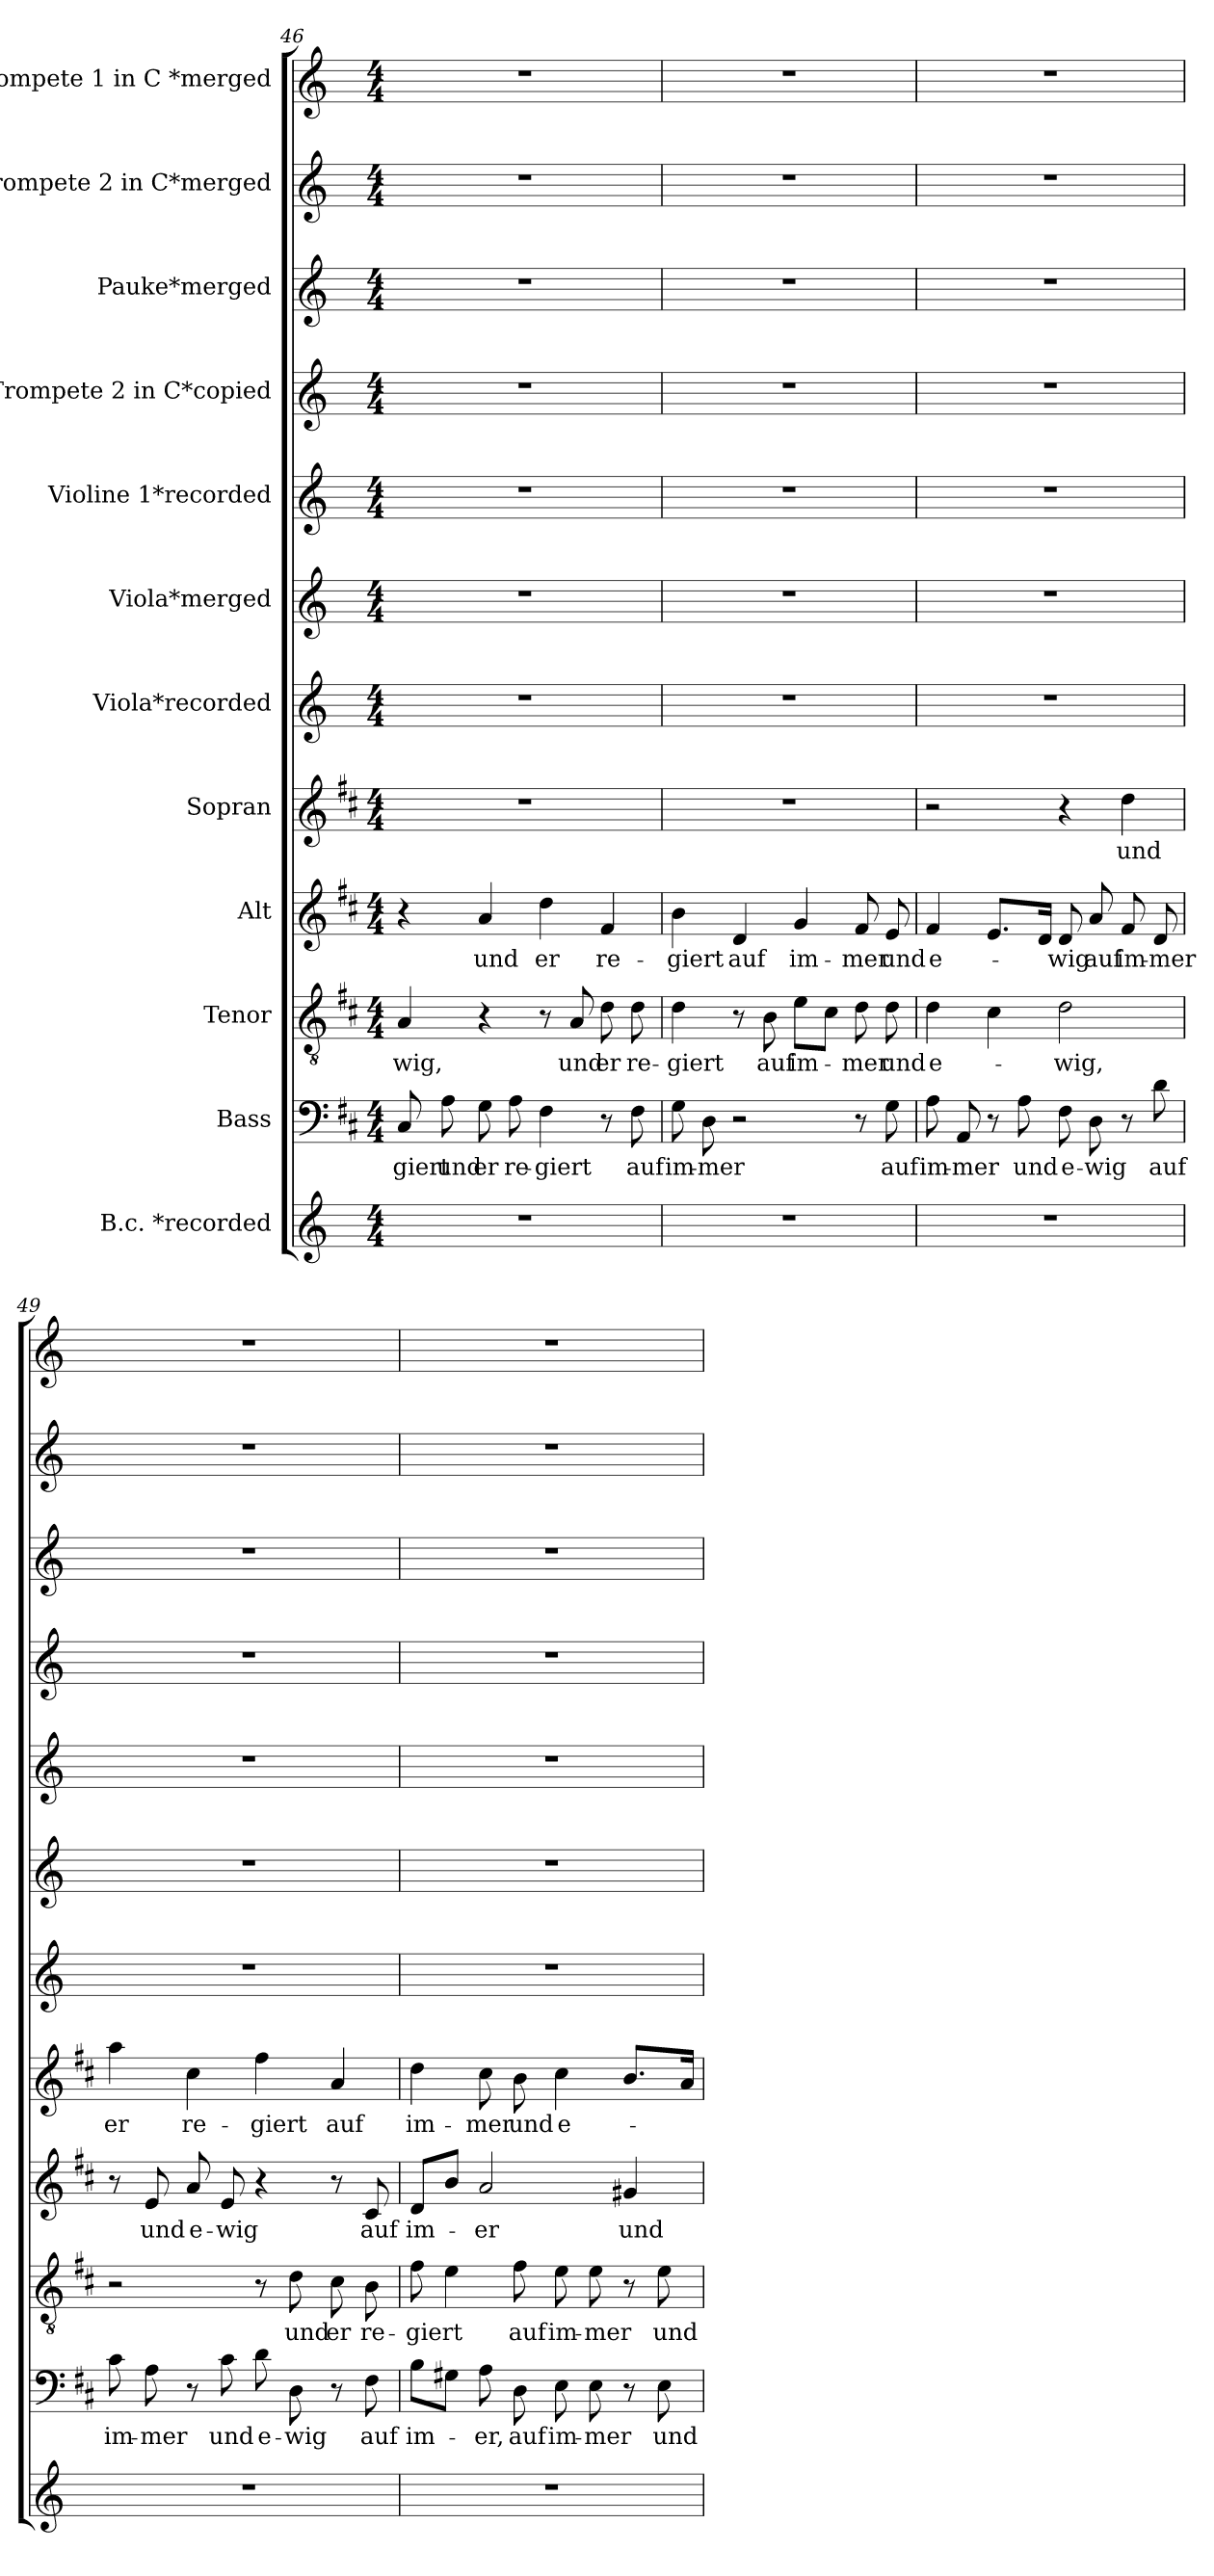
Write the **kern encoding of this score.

**kern	**kern	**text	**kern	**text	**kern	**text	**kern	**text	**kern	**kern	**kern	**kern	**kern	**kern	**kern
*part12	*part11	*part11	*part10	*part10	*part9	*part9	*part8	*part8	*part7	*part6	*part5	*part4	*part3	*part2	*part1
*staff12	*staff11	*staff11	*staff10	*staff10	*staff9	*staff9	*staff8	*staff8	*staff7	*staff6	*staff5	*staff4	*staff3	*staff2	*staff1
*I"B.c. *recorded	*I"Bass	*	*I"Tenor	*	*I"Alt	*	*I"Sopran	*	*I"Viola*recorded	*I"Viola*merged	*I"Violine 1*recorded	*I"Trompete 2 in C*copied	*I"Pauke*merged	*I"Trompete 2 in C*merged	*I"Trompete 1 in C *merged
!!LO:LB:g=z
*clefG2	*clefF4	*	*clefGv2	*	*clefG2	*	*clefG2	*	*clefG2	*clefG2	*clefG2	*clefG2	*clefG2	*clefG2	*clefG2
*k[]	*k[f#c#]	*	*k[f#c#]	*	*k[f#c#]	*	*k[f#c#]	*	*k[]	*k[]	*k[]	*k[]	*k[]	*k[]	*k[]
*C:	*D:	*	*D:	*	*D:	*	*D:	*	*C:	*C:	*C:	*C:	*C:	*C:	*C:
*M4/4	*M4/4	*	*M4/4	*	*M4/4	*	*M4/4	*	*M4/4	*M4/4	*M4/4	*M4/4	*M4/4	*M4/4	*M4/4
=46	=46	=46	=46	=46	=46	=46	=46	=46	=46	=46	=46	=46	=46	=46	=46
!	!	!LO:LY:b	!	!LO:LY:b	!	!	!	!	!	!	!	!	!	!	!
1r	8C#/	-giert	4A/	-wig,	4r	.	1r	.	1r	1r	1r	1r	1r	1r	1r
!	!	!LO:LY:b	!	!	!	!	!	!	!	!	!	!	!	!	!
.	8A\	und	.	.	.	.	.	.	.	.	.	.	.	.	.
!	!	!LO:LY:b	!	!	!	!LO:LY:b	!	!	!	!	!	!	!	!	!
.	8G\	er	4r	.	4a/	und	.	.	.	.	.	.	.	.	.
!	!	!LO:LY:b	!	!	!	!	!	!	!	!	!	!	!	!	!
.	8A\	re-	.	.	.	.	.	.	.	.	.	.	.	.	.
!	!	!LO:LY:b	!	!	!	!LO:LY:b	!	!	!	!	!	!	!	!	!
.	4F#\	-giert	8r	.	4dd\	er	.	.	.	.	.	.	.	.	.
!	!	!	!	!LO:LY:b	!	!	!	!	!	!	!	!	!	!	!
.	.	.	8A/	und	.	.	.	.	.	.	.	.	.	.	.
!	!	!	!	!LO:LY:b	!	!LO:LY:b	!	!	!	!	!	!	!	!	!
.	8r	.	8d\	er	4f#/	re-	.	.	.	.	.	.	.	.	.
!	!	!LO:LY:b	!	!LO:LY:b	!	!	!	!	!	!	!	!	!	!	!
.	8F#\	auf	8d\	re-	.	.	.	.	.	.	.	.	.	.	.
=47	=47	=47	=47	=47	=47	=47	=47	=47	=47	=47	=47	=47	=47	=47	=47
!	!	!LO:LY:b	!	!LO:LY:b	!	!LO:LY:b	!	!	!	!	!	!	!	!	!
1r	8G\	im-	4d\	-giert	4b\	-giert	1r	.	1r	1r	1r	1r	1r	1r	1r
!	!	!LO:LY:b	!	!	!	!	!	!	!	!	!	!	!	!	!
.	8D\	-mer	.	.	.	.	.	.	.	.	.	.	.	.	.
!	!	!	!	!	!	!LO:LY:b	!	!	!	!	!	!	!	!	!
.	2r	.	8r	.	4d/	auf	.	.	.	.	.	.	.	.	.
!	!	!	!	!LO:LY:b	!	!	!	!	!	!	!	!	!	!	!
.	.	.	8B\	auf	.	.	.	.	.	.	.	.	.	.	.
!	!	!	!	!LO:LY:b	!	!LO:LY:b	!	!	!	!	!	!	!	!	!
.	.	.	8e\L	im-	4g/	im-	.	.	.	.	.	.	.	.	.
.	.	.	8c#\J	.	.	.	.	.	.	.	.	.	.	.	.
!	!	!	!	!LO:LY:b	!	!LO:LY:b	!	!	!	!	!	!	!	!	!
.	8r	.	8d\	-mer	8f#/	-mer	.	.	.	.	.	.	.	.	.
!	!	!LO:LY:b	!	!LO:LY:b	!	!LO:LY:b	!	!	!	!	!	!	!	!	!
.	8G\	auf	8d\	und	8e/	und	.	.	.	.	.	.	.	.	.
=48	=48	=48	=48	=48	=48	=48	=48	=48	=48	=48	=48	=48	=48	=48	=48
!	!	!LO:LY:b	!	!LO:LY:b	!	!LO:LY:b	!	!	!	!	!	!	!	!	!
1r	8A\	im-	4d\	e-	4f#/	e-	2r	.	1r	1r	1r	1r	1r	1r	1r
!	!	!LO:LY:b	!	!	!	!	!	!	!	!	!	!	!	!	!
.	8AA/	-mer	.	.	.	.	.	.	.	.	.	.	.	.	.
.	8r	.	4c#\	.	8.e/L	.	.	.	.	.	.	.	.	.	.
!	!	!LO:LY:b	!	!	!	!	!	!	!	!	!	!	!	!	!
.	8A\	und	.	.	.	.	.	.	.	.	.	.	.	.	.
.	.	.	.	.	16d/Jk	.	.	.	.	.	.	.	.	.	.
!	!	!LO:LY:b	!	!LO:LY:b	!	!LO:LY:b	!	!	!	!	!	!	!	!	!
.	8F#\	e-	2d\	-wig,	8d/	-wig	4r	.	.	.	.	.	.	.	.
!	!	!LO:LY:b	!	!	!	!LO:LY:b	!	!	!	!	!	!	!	!	!
.	8D\	-wig	.	.	8a/	auf	.	.	.	.	.	.	.	.	.
!	!	!	!	!	!	!LO:LY:b	!	!LO:LY:b	!	!	!	!	!	!	!
.	8r	.	.	.	8f#/	im-	4dd\	und	.	.	.	.	.	.	.
!	!	!LO:LY:b	!	!	!	!LO:LY:b	!	!	!	!	!	!	!	!	!
.	8d\	auf	.	.	8d/	-mer	.	.	.	.	.	.	.	.	.
!!LO:PB:g=z
=49	=49	=49	=49	=49	=49	=49	=49	=49	=49	=49	=49	=49	=49	=49	=49
!	!	!LO:LY:b	!	!	!	!	!	!LO:LY:b	!	!	!	!	!	!	!
1r	8c#\	im-	2r	.	8r	.	4aa\	er	1r	1r	1r	1r	1r	1r	1r
!	!	!LO:LY:b	!	!	!	!LO:LY:b	!	!	!	!	!	!	!	!	!
.	8A\	-mer	.	.	8e/	und	.	.	.	.	.	.	.	.	.
!	!	!	!	!	!	!LO:LY:b	!	!LO:LY:b	!	!	!	!	!	!	!
.	8r	.	.	.	8a/	e-	4cc#\	re-	.	.	.	.	.	.	.
!	!	!LO:LY:b	!	!	!	!LO:LY:b	!	!	!	!	!	!	!	!	!
.	8c#\	und	.	.	8e/	-wig	.	.	.	.	.	.	.	.	.
!	!	!LO:LY:b	!	!	!	!	!	!LO:LY:b	!	!	!	!	!	!	!
.	8d\	e-	8r	.	4r	.	4ff#\	-giert	.	.	.	.	.	.	.
!	!	!LO:LY:b	!	!LO:LY:b	!	!	!	!	!	!	!	!	!	!	!
.	8D\	-wig	8d\	und	.	.	.	.	.	.	.	.	.	.	.
!	!	!	!	!LO:LY:b	!	!	!	!LO:LY:b	!	!	!	!	!	!	!
.	8r	.	8c#\	er	8r	.	4a/	auf	.	.	.	.	.	.	.
!	!	!LO:LY:b	!	!LO:LY:b	!	!LO:LY:b	!	!	!	!	!	!	!	!	!
.	8F#\	auf	8B\	re-	8c#/	auf	.	.	.	.	.	.	.	.	.
=50	=50	=50	=50	=50	=50	=50	=50	=50	=50	=50	=50	=50	=50	=50	=50
!	!	!LO:LY:b	!	!LO:LY:b	!	!LO:LY:b	!	!LO:LY:b	!	!	!	!	!	!	!
1r	8B\L	im-	8f#\	-giert	8d/L	im-	4dd\	im-	1r	1r	1r	1r	1r	1r	1r
.	8G#X\J	.	4e\	.	8b/J	.	.	.	.	.	.	.	.	.	.
!	!	!LO:LY:b	!	!	!	!LO:LY:b	!	!LO:LY:b	!	!	!	!	!	!	!
.	8A\	-er,	.	.	2a/	-er	8cc#\	-mer	.	.	.	.	.	.	.
!	!	!LO:LY:b	!	!LO:LY:b	!	!	!	!LO:LY:b	!	!	!	!	!	!	!
.	8D\	auf	8f#\	auf	.	.	8b\	und	.	.	.	.	.	.	.
!	!	!LO:LY:b	!	!LO:LY:b	!	!	!	!LO:LY:b	!	!	!	!	!	!	!
.	8E\	im-	8e\	im-	.	.	4cc#\	e-	.	.	.	.	.	.	.
!	!	!LO:LY:b	!	!LO:LY:b	!	!	!	!	!	!	!	!	!	!	!
.	8E\	-mer	8e\	-mer	.	.	.	.	.	.	.	.	.	.	.
!	!	!	!	!	!	!LO:LY:b	!	!	!	!	!	!	!	!	!
.	8r	.	8r	.	4g#X/	und	8.b/L	.	.	.	.	.	.	.	.
!	!	!LO:LY:b	!	!LO:LY:b	!	!	!	!	!	!	!	!	!	!	!
.	8E\	und	8e\	und	.	.	.	.	.	.	.	.	.	.	.
.	.	.	.	.	.	.	16a/Jk	.	.	.	.	.	.	.	.
=	=	=	=	=	=	=	=	=	=	=	=	=	=	=	=
*-	*-	*-	*-	*-	*-	*-	*-	*-	*-	*-	*-	*-	*-	*-	*-
